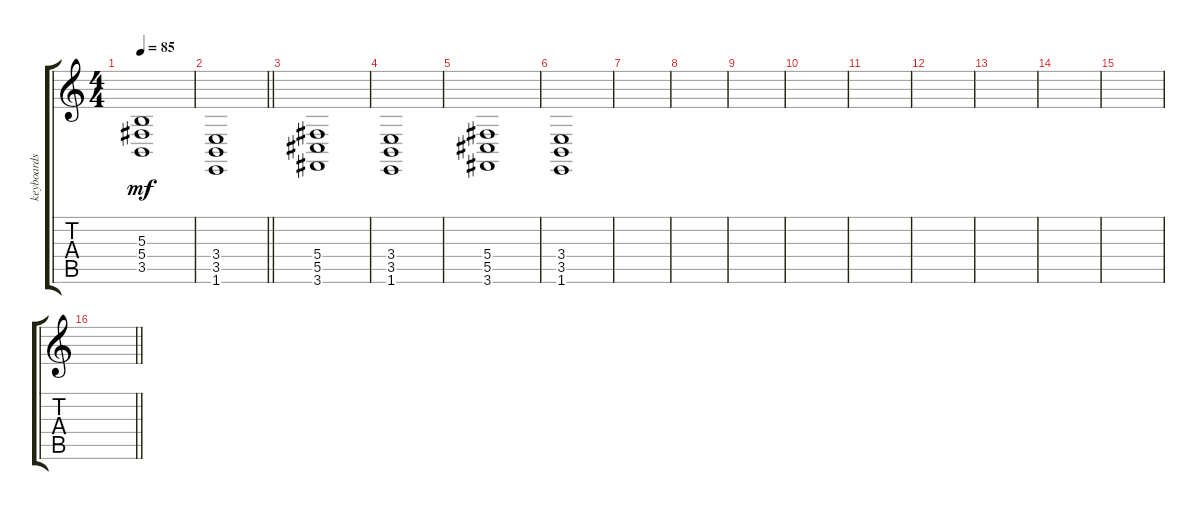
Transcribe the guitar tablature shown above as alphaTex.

\track ("keyboards" "keyboards") {instrument stringensemble1}
\staff {score tabs}
\tuning (Eb4 Bb3 Gb3 Db3 Ab2 Eb2) {hide}
\ts (4 4)
\tempo 85
\clef g2
\ks c
(5.3 5.4 3.5).1{dy mf} |
\barLineRight lightlight
(3.4 3.5 1.6).1 |
(5.4 5.5 3.6).1 |
(3.4 3.5 1.6).1 |
(5.4 5.5 3.6).1 |
(3.4 3.5 1.6).1 |
|
|
|
|
|
|
|
|
|
\barLineRight lightlight
